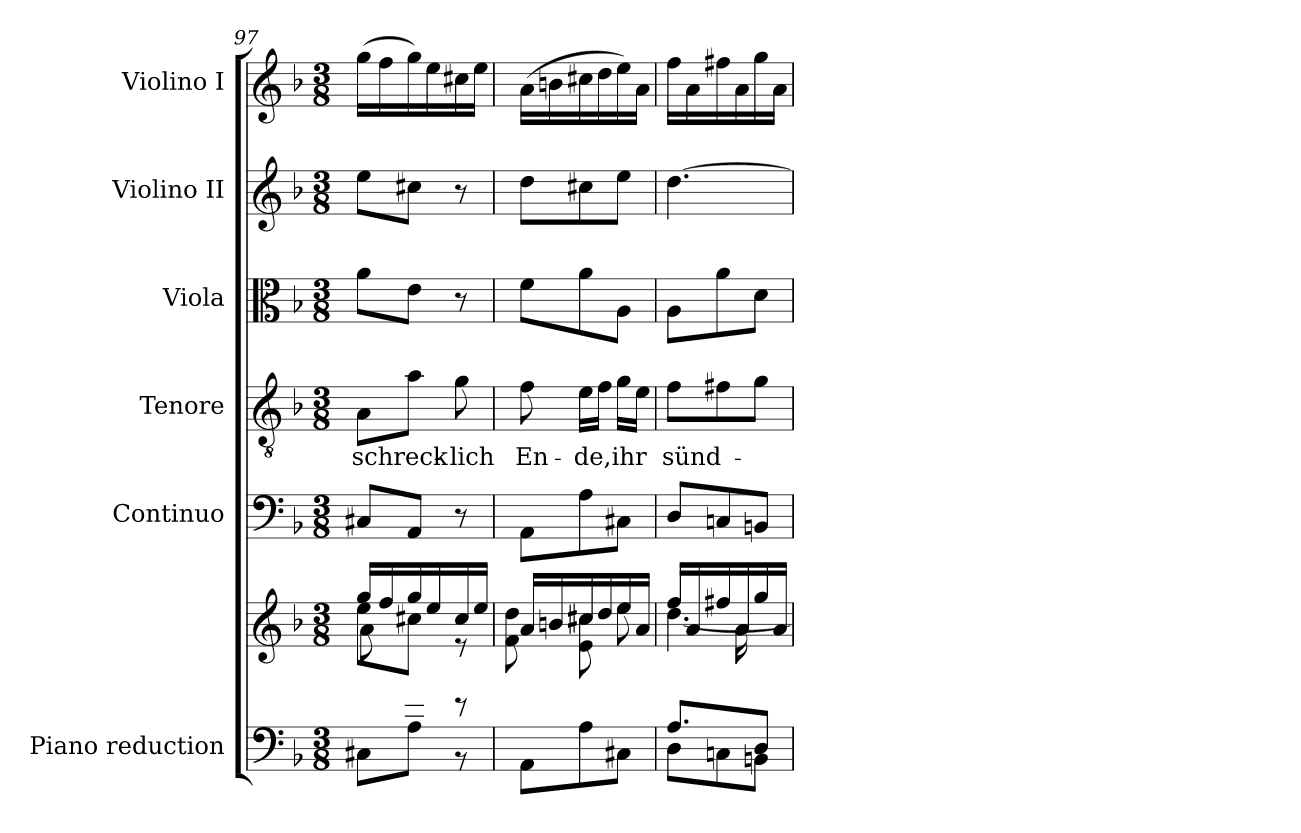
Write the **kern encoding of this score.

**kern	**kern	**kern	**kern	**text	**kern	**kern	**kern
*part6	*part6	*part5	*part4	*part4	*part3	*part2	*part1
*staff7	*staff6	*staff5	*staff4	*staff4	*staff3	*staff2	*staff1
*I"Piano reduction	*	*I"Continuo	*I"Tenore	*	*I"Viola	*I"Violino II	*I"Violino I
*I'Pno	*	*	*	*	*I'Vla	*I'Vln	*I'Vln
*clefF4	*clefG2	*clefF4	*clefGv2	*	*clefC3	*clefG2	*clefG2
*k[b-]	*k[b-]	*k[b-]	*k[b-]	*	*k[b-]	*k[b-]	*k[b-]
*M3/8	*M3/8	*M3/8	*M3/8	*	*M3/8	*M3/8	*M3/8
=97	=97	=97	=97	=97	=97	=97	=97
*^	*^	*	*	*	*	*	*
*	*	*	*^	*	*	*	*	*	*
!	!	!	!	!	!	!	!LO:LY:b	!	!	!
8ryy	8C#X\L	16gg/LL	8ee\L	8a\L	8C#X/L	8A\L	schreck-	8a\L	8ee\L	(>16gg\LL
.	.	16ff/	.	.	.	.	.	.	.	16ff\
8e/J	8A\J	16gg/	8cc#X\J	4ryy	8AA/J	8a\J	.	8e\J	8cc#X\J	16gg\)
.	.	16ee/	.	.	.	.	.	.	.	16ee\
!	!	!	!	!	!	!	!LO:LY:b	!	!	!
8r	8r	16cc#/	8r	.	8r	8g\	-lich	8r	8r	16cc#X\
.	.	16ee/JJ	.	.	.	.	.	.	.	16ee\JJ
=98	=98	=98	=98	=98	=98	=98	=98	=98	=98	=98
!	!	!	!	!	!	!	!LO:LY:b	!	!	!
4ryy	8AA\L	16a/LL	8f\ 8dd\L	4ryy	8AA\L	8f\	En-	8f\L	8dd\L	(>16a\LL
.	.	16bn/	.	.	.	.	.	.	.	16bn\
!	!	!	!	!	!	!	!LO:LY:b	!	!	!
.	8A\	16cc#X/	8e\ 8cc#\	.	8A\	16e\LL	de,	8a\	8cc#X\	16cc#X\
.	.	16dd/	.	.	.	16f\JJ	.	.	.	16dd\
!	!	!	!	!	!	!	!LO:LY:b	!	!	!
8A/J	8C#X\J	16ee/	8ryy	8ee\	8C#X\J	16g\LL	ihr	8A\J	8ee\J	16ee\)
.	.	16a/JJ	.	.	.	16e\JJ	.	.	.	16a\JJ
=99	=99	=99	=99	=99	=99	=99	=99	=99	=99	=99
!	!	!	!	!	!	!	!LO:LY:b	!	!	!
8.A/L	8D\L	16ff/LL	[4.dd\	8.ryy	8D/L	8f\L	sünd-	8A\L	[4.dd\	16ff\LL
.	.	16a/	.	.	.	.	.	.	.	16a\
.	8Cn\	16ff#X/	.	.	8Cn/	8f#X\	.	8a\	.	16ff#X\
16ryy	.	16a/	.	16a\K	.	.	.	.	.	16a\
8D/J	8BBn\J	16gg/	.	8ryy	8BBn/J	8g\J	.	8d\J	.	16gg\
.	.	16a/JJ	.	.	.	.	.	.	.	16a\JJ
*v	*v	*	*	*	*	*	*	*	*	*
*	*v	*v	*v	*	*	*	*	*	*
=	=	=	=	=	=	=	=
*-	*-	*-	*-	*-	*-	*-	*-
